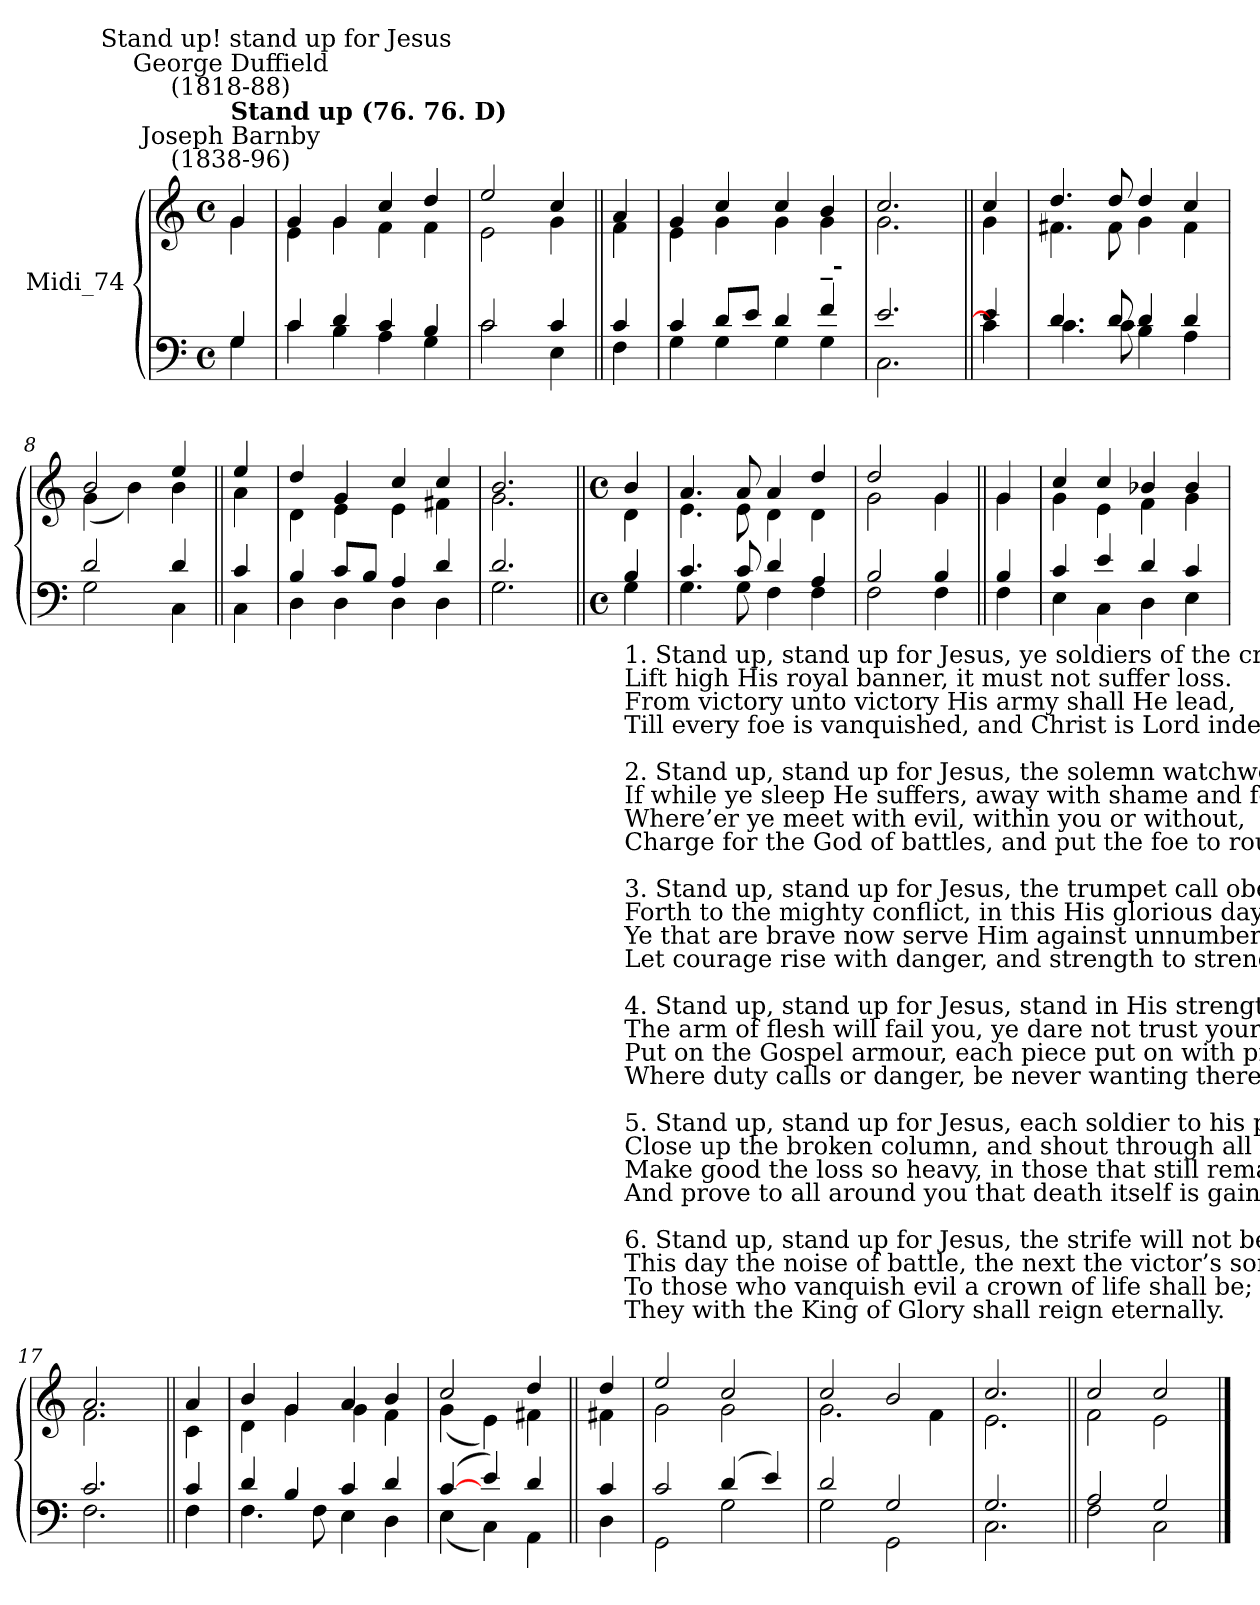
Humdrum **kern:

**kern	**kern
*part2	*part1
*staff2	*staff1
*I"Midi_74	*I"Midi_74
*clefF4	*clefG2
*k[]	*k[]
*C:	*C:
*M4/4	*M4/4
*met(c)	*met(c)
=	=
*^	*^
!	!	!LO:TX:a:cj:t=Joseph Barnby\n(1838-96)	!
!	!	!LO:TX:a:B:t=Stand up (76. 76. D)	!
!	!	!LO:TX:a:cj:t=George Duffield\n(1818-88)	!
4G/	4G\	4g/	4g\
!	!	!	!LO:TX:a:cj:t=Stand up! stand up for Jesus
=1	=1	=1	=1
4c/	4c\	4g/	4e\
4d/	4B\	4g/	4g\
4c/	4A\	4cc/	4f\
4B/	4G\	4dd/	4f\
=2	=2	=2	=2
2c/	2c\	2ee/	2e\
4c/	4E\	4cc/	4g\
=3||	=3||	=3||	=3||
4c/	4F\	4a/	4f\
=4	=4	=4	=4
4c/	4G\	4g/	4e\
8d/L	4G\	4cc/	4g\
8e/J	.	.	.
4d/	4G\	4cc/	4g\
!LO:TX:a:B:t=_-	!	!	!
4f/	4G\	4b/	4g\
=5	=5	=5	=5
2.e/	2.C\	2.cc/	2.g\
=6||	=6||	=6||	=6||
4e/	4c\]	4cc/	4g\
=7	=7	=7	=7
4.d/	4.c\	4.dd/	4.f#X\
8d/	8c\	8dd/	8f#\
4d/	4B\	4dd/	4g\
4d/	4A\	4cc/	4f#\
=8	=8	=8	=8
2d/	2G\	2b/	(<4g\
.	.	.	4b\)
4d/	4C\	4ee/	4b\
=9||	=9||	=9||	=9||
4c/	4C\	4ee/	4a\
=10	=10	=10	=10
4B/	4D\	4dd/	4d\
8c/L	4D\	4g/	4e\
8B/J	.	.	.
4A/	4D\	4cc/	4e\
4d/	4D\	4cc/	4f#X\
=11	=11	=11	=11
2.d/	2.G\	2.b/	2.g\
!!LO:LB:g=z	!!
=12||	=12||	=12||	=12||
*M4/4	*	*M4/4	*
*met(c)	*	*met(c)	*
!LO:TX:b:t=1.  Stand up, stand up for Jesus, ye soldiers of the cross;\nLift high His royal banner, it must not suffer loss.\nFrom victory unto victory His army shall He lead,\nTill every foe is vanquished, and Christ is Lord indeed.\n\n2.  Stand up, stand up for Jesus, the solemn watchword hear;\nIf while ye sleep He suffers, away with shame and fear;\nWhere’er ye meet with evil, within you or without,\nCharge for the God of battles, and put the foe to rout.\n\n3.  Stand up, stand up for Jesus, the trumpet call obey;\nForth to the mighty conflict, in this His glorious day.\nYe that are brave now serve Him against unnumbered foes;\nLet courage rise with danger, and strength to strength oppose.\n\n4.  Stand up, stand up for Jesus, stand in His strength alone;\nThe arm of flesh will fail you, ye dare not trust your own.\nPut on the Gospel armour, each piece put on with prayer;\nWhere duty calls or danger, be never wanting there.\n\n5.  Stand up, stand up for Jesus, each soldier to his post,\nClose up the broken column, and shout through all the host&colon;\nMake good the loss so heavy, in those that still remain,\nAnd prove to all around you that death itself is gain.\n\n6. Stand up, stand up for Jesus, the strife will not be long;\nThis day the noise of battle, the next the victor’s song.\nTo those who vanquish evil a crown of life shall be;\nThey with the King of Glory shall reign eternally.	!	!	!
4B/	4G\	4b/	4d\
=13	=13	=13	=13
4.c/	4.G\	4.a/	4.e\
8c/	8G\	8a/	8e\
4d/	4F\	4a/	4d\
4A/	4F\	4dd/	4d\
=14	=14	=14	=14
2B/	2F\	2dd/	2g\
4B/	4F\	4g/	4g\
=15||	=15||	=15||	=15||
4B/	4F\	4g/	4g\
=16	=16	=16	=16
4c/	4E\	4cc/	4g\
4e/	4C\	4cc/	4e\
4d/	4D\	4b-X/	4f\
4c/	4E\	4b-/	4g\
=17	=17	=17	=17
2.c/	2.F\	2.a/	2.f\
=18||	=18||	=18||	=18||
4c/	4F\	4a/	4c\
=19	=19	=19	=19
4d/	4.F\	4b/	4d\
4B/	.	4g/	4g\
.	8F\	.	.
4c/	4E\	4a/	4g\
4d/	4D\	4b/	4f\
=20	=20	=20	=20
(>[4c/	(<4E\	2cc/	(<4g\
4e/)	4C\)	.	4e\)
4d/	4AA\	4dd/	4f#X\
=21||	=21||	=21||	=21||
4c/	4D\	4dd/	4f#X\
=22	=22	=22	=22
2c/	2GG\	2ee/	2g\
(>4d/	2G\	2cc/	2g\
4e/)	.	.	.
=23	=23	=23	=23
2d/	2G\	2cc/	2.g\
2G/	2GG\	2b/	.
.	.	.	4f\
=24	=24	=24	=24
2.G/	2.C\	2.cc/	2.e\
=25||	=25||	=25||	=25||
2A/	2F\	2cc/	2f\
2G/	2C\	2cc/	2e\
*v	*v	*	*
*	*v	*v
==	==
*-	*-
